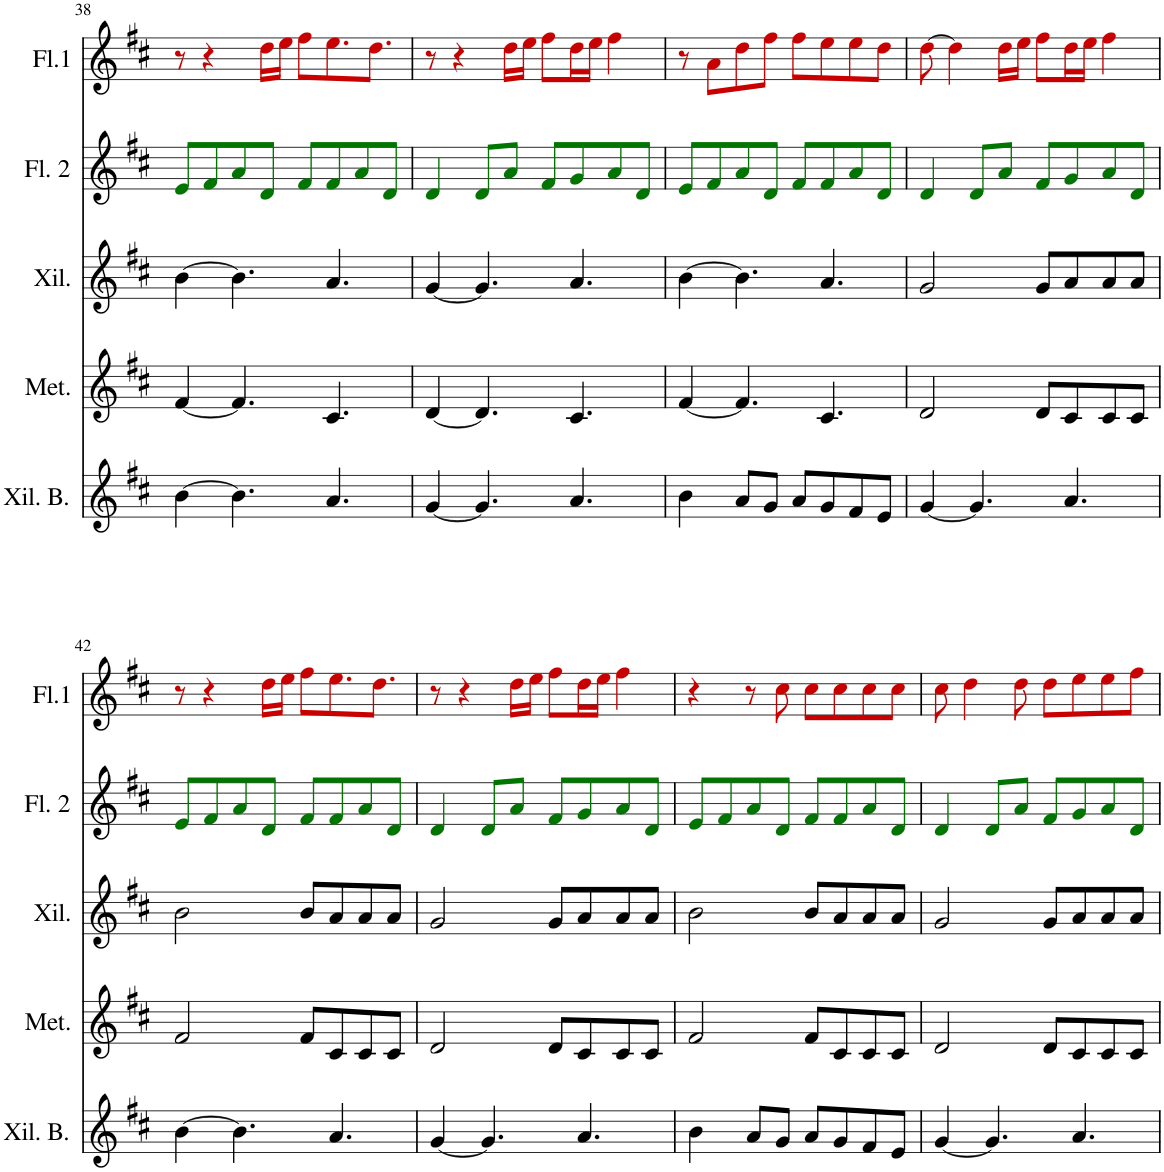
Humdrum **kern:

**kern	**kern	**kern	**kern	**kern
*part5	*part4	*part3	*part2	*part1
*staff5	*staff4	*staff3	*staff2	*staff1
*I"Xilófono Bajo	*I"Metal Alto	*I"Xilófono	*I"Flauta 2	*I"Flauta 1
*I'Xil. B.	*I'Met.	*I'Xil.	*I'Fl. 2	*I'Fl.1
!!LO:PB:g=z
*clefG2	*clefG2	*clefG2	*clefG2	*clefG2
*	*	*Trd-7c-12	*	*
*k[f#c#]	*k[f#c#]	*k[f#c#]	*k[f#c#]	*k[f#c#]
*M4/4	*M4/4	*M4/4	*M4/4	*M4/4
=38	=38	=38	=38	=38
[4b\	[4f#/	[4b\	8ei/L	8r
.	.	.	8f#i/	4r
4.b\]	4.f#/]	4.b\]	8ai/	.
.	.	.	8di/J	16ddj\LL
.	.	.	.	16eej\JJ
.	.	.	8f#i/L	8ff#j\L
4.a/	4.c#/	4.a/	8f#i/	8.eej\
.	.	.	8ai/	.
.	.	.	.	8.ddj\J
.	.	.	8di/J	.
=39	=39	=39	=39	=39
[4g/	[4d/	[4g/	4di/	8r
.	.	.	.	4r
4.g/]	4.d/]	4.g/]	8di/L	.
.	.	.	8ai/J	16ddj\LL
.	.	.	.	16eej\JJ
.	.	.	8f#i/L	8ff#j\L
4.a/	4.c#/	4.a/	8gi/	16ddj\L
.	.	.	.	16eej\JJ
.	.	.	8ai/	4ff#j\
.	.	.	8di/J	.
=40	=40	=40	=40	=40
4b\	[4f#/	[4b\	8ei/L	8r
.	.	.	8f#i/	8aj\L
8a/L	4.f#/]	4.b\]	8ai/	8ddj\
8g/J	.	.	8di/J	8ff#j\J
8a/L	.	.	8f#i/L	8ff#j\L
8g/	4.c#/	4.a/	8f#i/	8eej\
8f#/	.	.	8ai/	8eej\
8e/J	.	.	8di/J	8ddj\J
=41	=41	=41	=41	=41
[4g/	2d/	2g/	4di/	[8ddj\
.	.	.	.	4ddj\]
4.g/]	.	.	8di/L	.
.	.	.	8ai/J	16ddj\LL
.	.	.	.	16eej\JJ
.	8d/L	8g/L	8f#i/L	8ff#j\L
4.a/	8c#/	8a/	8gi/	16ddj\L
.	.	.	.	16eej\JJ
.	8c#/	8a/	8ai/	4ff#j\
.	8c#/J	8a/J	8di/J	.
!!LO:LB:g=z
=42	=42	=42	=42	=42
[4b\	2f#/	2b\	8ei/L	8r
.	.	.	8f#i/	4r
4.b\]	.	.	8ai/	.
.	.	.	8di/J	16ddj\LL
.	.	.	.	16eej\JJ
.	8f#/L	8b/L	8f#i/L	8ff#j\L
4.a/	8c#/	8a/	8f#i/	8.eej\
.	8c#/	8a/	8ai/	.
.	.	.	.	8.ddj\J
.	8c#/J	8a/J	8di/J	.
=43	=43	=43	=43	=43
[4g/	2d/	2g/	4di/	8r
.	.	.	.	4r
4.g/]	.	.	8di/L	.
.	.	.	8ai/J	16ddj\LL
.	.	.	.	16eej\JJ
.	8d/L	8g/L	8f#i/L	8ff#j\L
4.a/	8c#/	8a/	8gi/	16ddj\L
.	.	.	.	16eej\JJ
.	8c#/	8a/	8ai/	4ff#j\
.	8c#/J	8a/J	8di/J	.
=44	=44	=44	=44	=44
4b\	2f#/	2b\	8ei/L	4r
.	.	.	8f#i/	.
8a/L	.	.	8ai/	8r
8g/J	.	.	8di/J	8cc#j\
8a/L	8f#/L	8b/L	8f#i/L	8cc#j\L
8g/	8c#/	8a/	8f#i/	8cc#j\
8f#/	8c#/	8a/	8ai/	8cc#j\
8e/J	8c#/J	8a/J	8di/J	8cc#j\J
=45	=45	=45	=45	=45
[4g/	2d/	2g/	4di/	8cc#j\
.	.	.	.	4ddj\
4.g/]	.	.	8di/L	.
.	.	.	8ai/J	8ddj\
.	8d/L	8g/L	8f#i/L	8ddj\L
4.a/	8c#/	8a/	8gi/	8eej\
.	8c#/	8a/	8ai/	8eej\
.	8c#/J	8a/J	8di/J	8ff#j\J
=	=	=	=	=
*-	*-	*-	*-	*-
